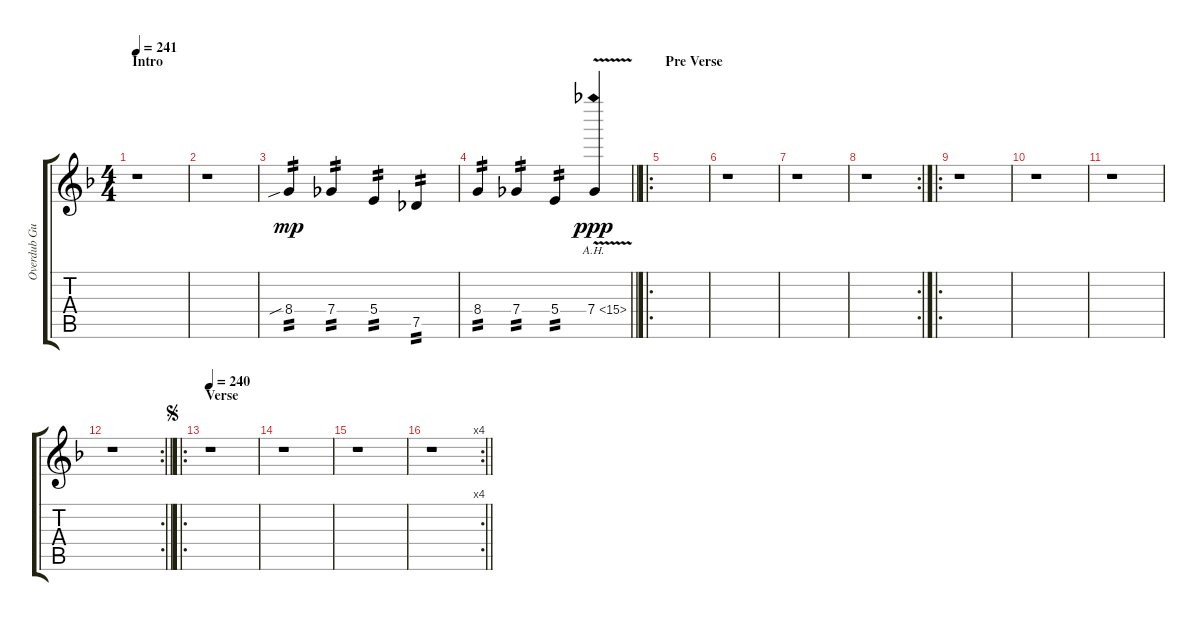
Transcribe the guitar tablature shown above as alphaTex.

\track ("Overdub Guitar 1" "Overdub Gu") {instrument distortionguitar}
\staff {score tabs}
\tuning (Db4 Ab3 E3 B2 Gb2 B1) {hide}
\ts (4 4)
\section ("" "Intro")
\tempo 241
\clef g2
\ks f
r.1{dy mp instrument distortionguitar} |
r.1 |
8.4{sib}.4{tp 2} 7.4.4{tp 2} 5.4.4{tp 2} 7.5.4{tp 2} |
\barLineRight lightlight
8.4.4{tp 2} 7.4.4{tp 2} 5.4.4{tp 2} 7.4{ah 8 v}.4{dy ppp} |
\ro
\section ("" "Pre Verse")
|
r.1 |
r.1 |
\rc 2
r.1 |
\ro
r.1 |
r.1 |
r.1 |
\rc 2
\barLineRight lightlight
r.1 |
\ro
\section ("" "Verse")
\jump segno
\tempo 240
r.1 |
r.1 |
r.1 |
\rc 4
\barLineRight lightlight
r.1
